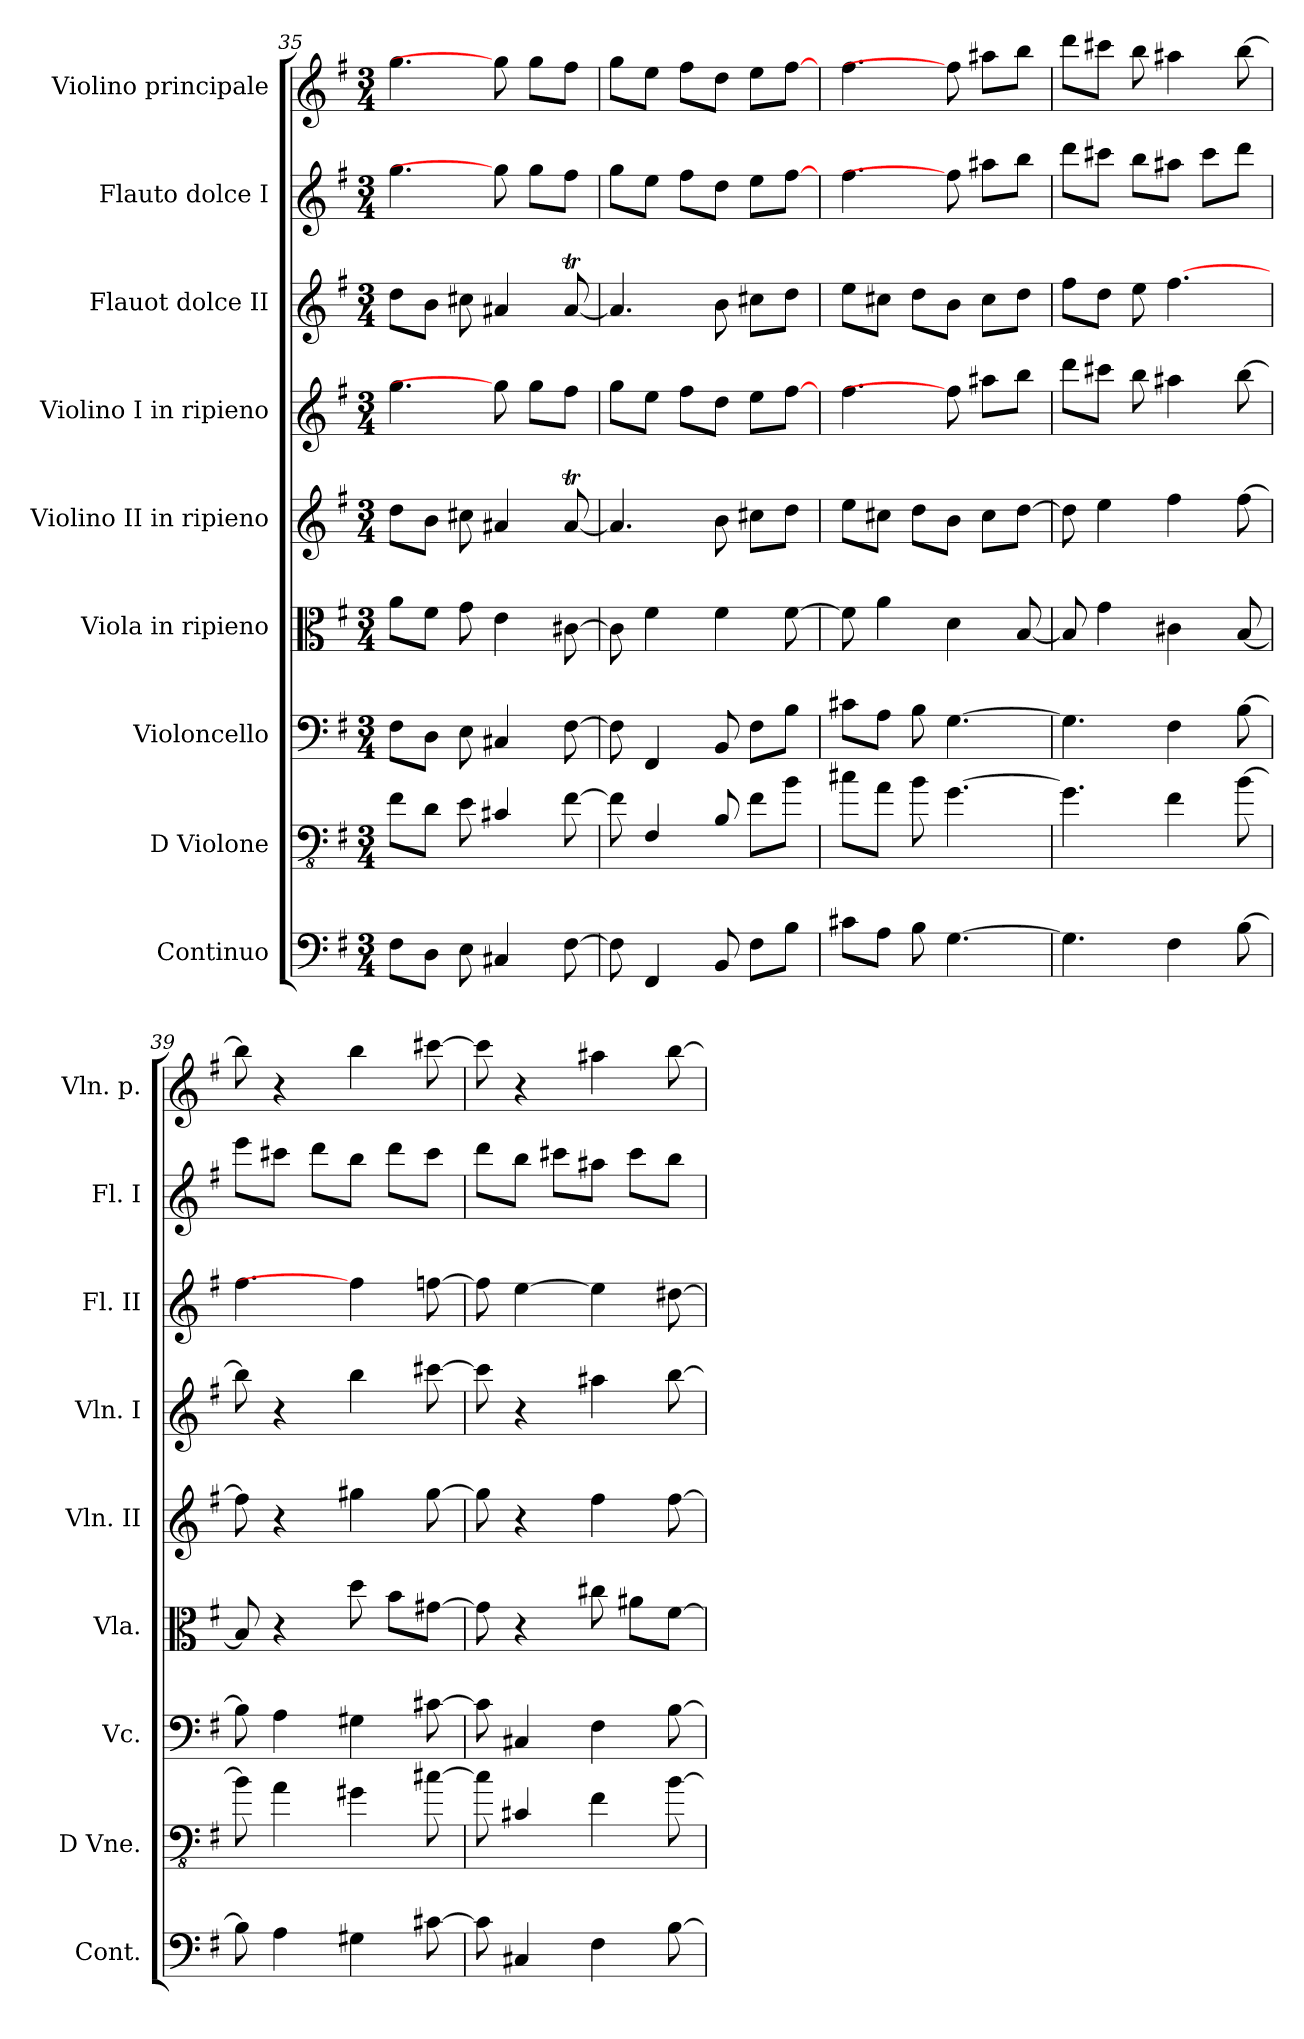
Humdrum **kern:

**kern	**kern	**kern	**kern	**kern	**kern	**kern	**kern	**kern
*part9	*part8	*part7	*part6	*part5	*part4	*part3	*part2	*part1
*staff9	*staff8	*staff7	*staff6	*staff5	*staff4	*staff3	*staff2	*staff1
*I"Continuo	*I"D Violone	*I"Violoncello	*I"Viola in ripieno	*I"Violino II in ripieno	*I"Violino I in ripieno	*I"Flauot dolce II	*I"Flauto dolce I	*I"Violino principale
*I'Cont.	*I'D Vne.	*I'Vc.	*I'Vla.	*I'Vln. II	*I'Vln. I	*I'Fl. II	*I'Fl. I	*I'Vln. p.
*clefF4	*clefFv4	*clefF4	*clefC3	*clefG2	*clefG2	*clefG2	*clefG2	*clefG2
*	*ITrd7c12	*	*	*	*	*	*	*
*k[f#]	*k[f#]	*k[f#]	*k[f#]	*k[f#]	*k[f#]	*k[f#]	*k[f#]	*k[f#]
*M3/4	*M3/4	*M3/4	*M3/4	*M3/4	*M3/4	*M3/4	*M3/4	*M3/4
=35	=35	=35	=35	=35	=35	=35	=35	=35
8F#\L	8FF#\L	8F#\L	8a\L	8dd\L	4.gg\	8dd\L	4.gg\	4.gg\
8D\J	8DD\J	8D\J	8f#\J	8b\J	.	8b\J	.	.
8E\	8EE\	8E\	8g\	8cc#X\	.	8cc#X\	.	.
4C#X/	4CC#X/	4C#X/	4e\	4a#X/	8gg\]	4a#X/	8gg\]	8gg\]
.	.	.	.	.	8gg\L	.	8gg\L	8gg\L
[8F#\	[8FF#\	[8F#\	[8c#X\	[8a#t/	8ff#\J	[8a#t/	8ff#\J	8ff#\J
!!LO:PB:g=z
=36	=36	=36	=36	=36	=36	=36	=36	=36
8F#\]	8FF#\]	8F#\]	8c#\]	4.a#/]	8gg\L	4.a#/]	8gg\L	8gg\L
4FF#/	4FFF#/	4FF#/	4f#\	.	8ee\J	.	8ee\J	8ee\J
.	.	.	.	.	8ff#\L	.	8ff#\L	8ff#\L
8BB/	8BBB/	8BB/	4f#\	8b\	8dd\J	8b\	8dd\J	8dd\J
8F#\L	8FF#\L	8F#\L	.	8cc#X\L	8ee\L	8cc#X\L	8ee\L	8ee\L
8B\J	8BB\J	8B\J	[8f#\	8dd\J	[8ff#\J	8dd\J	[8ff#\J	[8ff#\J
=37	=37	=37	=37	=37	=37	=37	=37	=37
8c#X\L	8C#X\L	8c#X\L	8f#\]	8ee\L	4.ff#\	8ee\L	4.ff#\	4.ff#\
8A\J	8AA\J	8A\J	4a\	8cc#X\J	.	8cc#X\J	.	.
8B\	8BB\	8B\	.	8dd\L	.	8dd\L	.	.
[4.G\	[4.GG\	[4.G\	4d\	8b\J	8ff#\]	8b\J	8ff#\]	8ff#\]
.	.	.	.	8cc#\L	8aa#X\L	8cc#\L	8aa#X\L	8aa#X\L
.	.	.	[8B/	[8dd\J	8bb\J	8dd\J	8bb\J	8bb\J
=38	=38	=38	=38	=38	=38	=38	=38	=38
4.G\]	4.GG\]	4.G\]	8B/]	8dd\]	8ddd\L	8ff#\L	8ddd\L	8ddd\L
.	.	.	4g\	4ee\	8ccc#X\J	8dd\J	8ccc#X\J	8ccc#X\J
.	.	.	.	.	8bb\	8ee\	8bb\L	8bb\
4F#\	4FF#\	4F#\	4c#X\	4ff#\	4aa#X\	[4.ff#\	8aa#X\J	4aa#X\
.	.	.	.	.	.	.	8ccc#\L	.
[8B\	[8BB\	[8B\	[8B/	[8ff#\	[8bb\	.	8ddd\J	[8bb\
=39	=39	=39	=39	=39	=39	=39	=39	=39
8B\]	8BB\]	8B\]	8B/]	8ff#\]	8bb\]	4.ff#\	8eee\L	8bb\]
4A\	4AA\	4A\	4r	4r	4r	.	8ccc#X\J	4r
.	.	.	.	.	.	.	8ddd\L	.
4G#X\	4GG#X\	4G#X\	8dd\	4gg#X\	4bb\	4ff#\]	8bb\J	4bb\
.	.	.	8b\L	.	.	.	8ddd\L	.
[8c#X\	[8C#X\	[8c#X\	[8g#X\J	[8gg#\	[8ccc#X\	[8ffn\	8ccc#\J	[8ccc#X\
!!LO:PB:g=z
=40	=40	=40	=40	=40	=40	=40	=40	=40
8c#\]	8C#\]	8c#\]	8g#\]	8gg#\]	8ccc#\]	8ff\]	8ddd\L	8ccc#\]
4C#X/	4CC#X/	4C#X/	4r	4r	4r	[4ee\	8bb\J	4r
.	.	.	.	.	.	.	8ccc#X\L	.
4F#\	4FF#\	4F#\	8cc#X\	4ff#\	4aa#X\	4ee\]	8aa#X\J	4aa#X\
.	.	.	8a#X\L	.	.	.	8ccc#\L	.
[8B\	[8BB\	[8B\	[8f#\J	[8ff#\	[8bb\	[8dd#X\	8bb\J	[8bb\
=	=	=	=	=	=	=	=	=
*-	*-	*-	*-	*-	*-	*-	*-	*-
